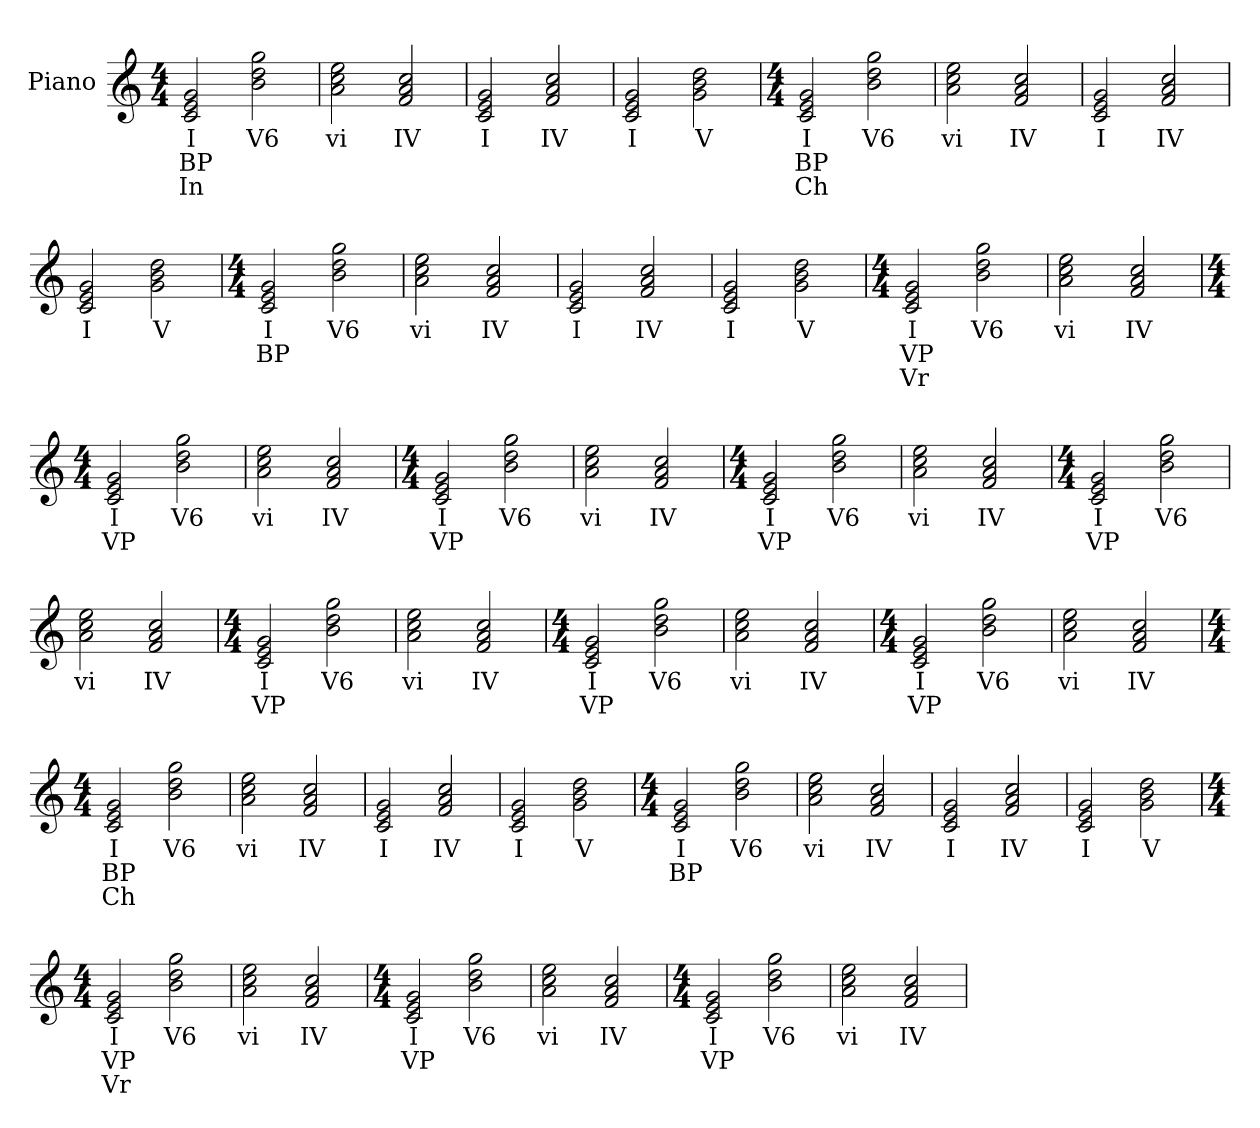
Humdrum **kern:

**kern	**text	**text	**text
*part1	*part1	*part1	*part1
*staff1	*staff1	*staff1	*staff1
*I"Piano	*	*	*
*I'Pno	*	*	*
*k[]	*	*	*
*C:	*	*	*
*M4/4	*	*	*
=	=	=	=
2c 2e 2g	I	BP	In
2b 2dd 2gg	V6	.	.
=	=	=	=
*k[]	*	*	*
*C:	*	*	*
2a 2cc 2ee	vi	.	.
2f 2a 2cc	IV	.	.
=	=	=	=
*k[]	*	*	*
*C:	*	*	*
2c 2e 2g	I	.	.
2f 2a 2cc	IV	.	.
=	=	=	=
*k[]	*	*	*
*C:	*	*	*
2c 2e 2g	I	.	.
2g 2b 2dd	V	.	.
=	=	=	=
*k[]	*	*	*
*C:	*	*	*
*M4/4	*	*	*
2c 2e 2g	I	BP	Ch
2b 2dd 2gg	V6	.	.
=	=	=	=
*k[]	*	*	*
*C:	*	*	*
2a 2cc 2ee	vi	.	.
2f 2a 2cc	IV	.	.
=	=	=	=
*k[]	*	*	*
*C:	*	*	*
2c 2e 2g	I	.	.
2f 2a 2cc	IV	.	.
=	=	=	=
*k[]	*	*	*
*C:	*	*	*
2c 2e 2g	I	.	.
2g 2b 2dd	V	.	.
=	=	=	=
*k[]	*	*	*
*C:	*	*	*
*M4/4	*	*	*
2c 2e 2g	I	BP	.
2b 2dd 2gg	V6	.	.
=	=	=	=
*k[]	*	*	*
*C:	*	*	*
2a 2cc 2ee	vi	.	.
2f 2a 2cc	IV	.	.
=	=	=	=
*k[]	*	*	*
*C:	*	*	*
2c 2e 2g	I	.	.
2f 2a 2cc	IV	.	.
=	=	=	=
*k[]	*	*	*
*C:	*	*	*
2c 2e 2g	I	.	.
2g 2b 2dd	V	.	.
=	=	=	=
*k[]	*	*	*
*C:	*	*	*
*M4/4	*	*	*
2c 2e 2g	I	VP	Vr
2b 2dd 2gg	V6	.	.
=	=	=	=
*k[]	*	*	*
*C:	*	*	*
2a 2cc 2ee	vi	.	.
2f 2a 2cc	IV	.	.
=	=	=	=
*k[]	*	*	*
*C:	*	*	*
*M4/4	*	*	*
2c 2e 2g	I	VP	.
2b 2dd 2gg	V6	.	.
=	=	=	=
*k[]	*	*	*
*C:	*	*	*
2a 2cc 2ee	vi	.	.
2f 2a 2cc	IV	.	.
=	=	=	=
*k[]	*	*	*
*C:	*	*	*
*M4/4	*	*	*
2c 2e 2g	I	VP	.
2b 2dd 2gg	V6	.	.
=	=	=	=
*k[]	*	*	*
*C:	*	*	*
2a 2cc 2ee	vi	.	.
2f 2a 2cc	IV	.	.
=	=	=	=
*k[]	*	*	*
*C:	*	*	*
*M4/4	*	*	*
2c 2e 2g	I	VP	.
2b 2dd 2gg	V6	.	.
=	=	=	=
*k[]	*	*	*
*C:	*	*	*
2a 2cc 2ee	vi	.	.
2f 2a 2cc	IV	.	.
=	=	=	=
*k[]	*	*	*
*C:	*	*	*
*M4/4	*	*	*
2c 2e 2g	I	VP	.
2b 2dd 2gg	V6	.	.
=	=	=	=
*k[]	*	*	*
*C:	*	*	*
2a 2cc 2ee	vi	.	.
2f 2a 2cc	IV	.	.
=	=	=	=
*k[]	*	*	*
*C:	*	*	*
*M4/4	*	*	*
2c 2e 2g	I	VP	.
2b 2dd 2gg	V6	.	.
=	=	=	=
*k[]	*	*	*
*C:	*	*	*
2a 2cc 2ee	vi	.	.
2f 2a 2cc	IV	.	.
=	=	=	=
*k[]	*	*	*
*C:	*	*	*
*M4/4	*	*	*
2c 2e 2g	I	VP	.
2b 2dd 2gg	V6	.	.
=	=	=	=
*k[]	*	*	*
*C:	*	*	*
2a 2cc 2ee	vi	.	.
2f 2a 2cc	IV	.	.
=	=	=	=
*k[]	*	*	*
*C:	*	*	*
*M4/4	*	*	*
2c 2e 2g	I	VP	.
2b 2dd 2gg	V6	.	.
=	=	=	=
*k[]	*	*	*
*C:	*	*	*
2a 2cc 2ee	vi	.	.
2f 2a 2cc	IV	.	.
=	=	=	=
*k[]	*	*	*
*C:	*	*	*
*M4/4	*	*	*
2c 2e 2g	I	BP	Ch
2b 2dd 2gg	V6	.	.
=	=	=	=
*k[]	*	*	*
*C:	*	*	*
2a 2cc 2ee	vi	.	.
2f 2a 2cc	IV	.	.
=	=	=	=
*k[]	*	*	*
*C:	*	*	*
2c 2e 2g	I	.	.
2f 2a 2cc	IV	.	.
=	=	=	=
*k[]	*	*	*
*C:	*	*	*
2c 2e 2g	I	.	.
2g 2b 2dd	V	.	.
=	=	=	=
*k[]	*	*	*
*C:	*	*	*
*M4/4	*	*	*
2c 2e 2g	I	BP	.
2b 2dd 2gg	V6	.	.
=	=	=	=
*k[]	*	*	*
*C:	*	*	*
2a 2cc 2ee	vi	.	.
2f 2a 2cc	IV	.	.
=	=	=	=
*k[]	*	*	*
*C:	*	*	*
2c 2e 2g	I	.	.
2f 2a 2cc	IV	.	.
=	=	=	=
*k[]	*	*	*
*C:	*	*	*
2c 2e 2g	I	.	.
2g 2b 2dd	V	.	.
=	=	=	=
*k[]	*	*	*
*C:	*	*	*
*M4/4	*	*	*
2c 2e 2g	I	VP	Vr
2b 2dd 2gg	V6	.	.
=	=	=	=
*k[]	*	*	*
*C:	*	*	*
2a 2cc 2ee	vi	.	.
2f 2a 2cc	IV	.	.
=	=	=	=
*k[]	*	*	*
*C:	*	*	*
*M4/4	*	*	*
2c 2e 2g	I	VP	.
2b 2dd 2gg	V6	.	.
=	=	=	=
*k[]	*	*	*
*C:	*	*	*
2a 2cc 2ee	vi	.	.
2f 2a 2cc	IV	.	.
=	=	=	=
*k[]	*	*	*
*C:	*	*	*
*M4/4	*	*	*
2c 2e 2g	I	VP	.
2b 2dd 2gg	V6	.	.
=	=	=	=
*k[]	*	*	*
*C:	*	*	*
2a 2cc 2ee	vi	.	.
2f 2a 2cc	IV	.	.
=	=	=	=
*-	*-	*-	*-
